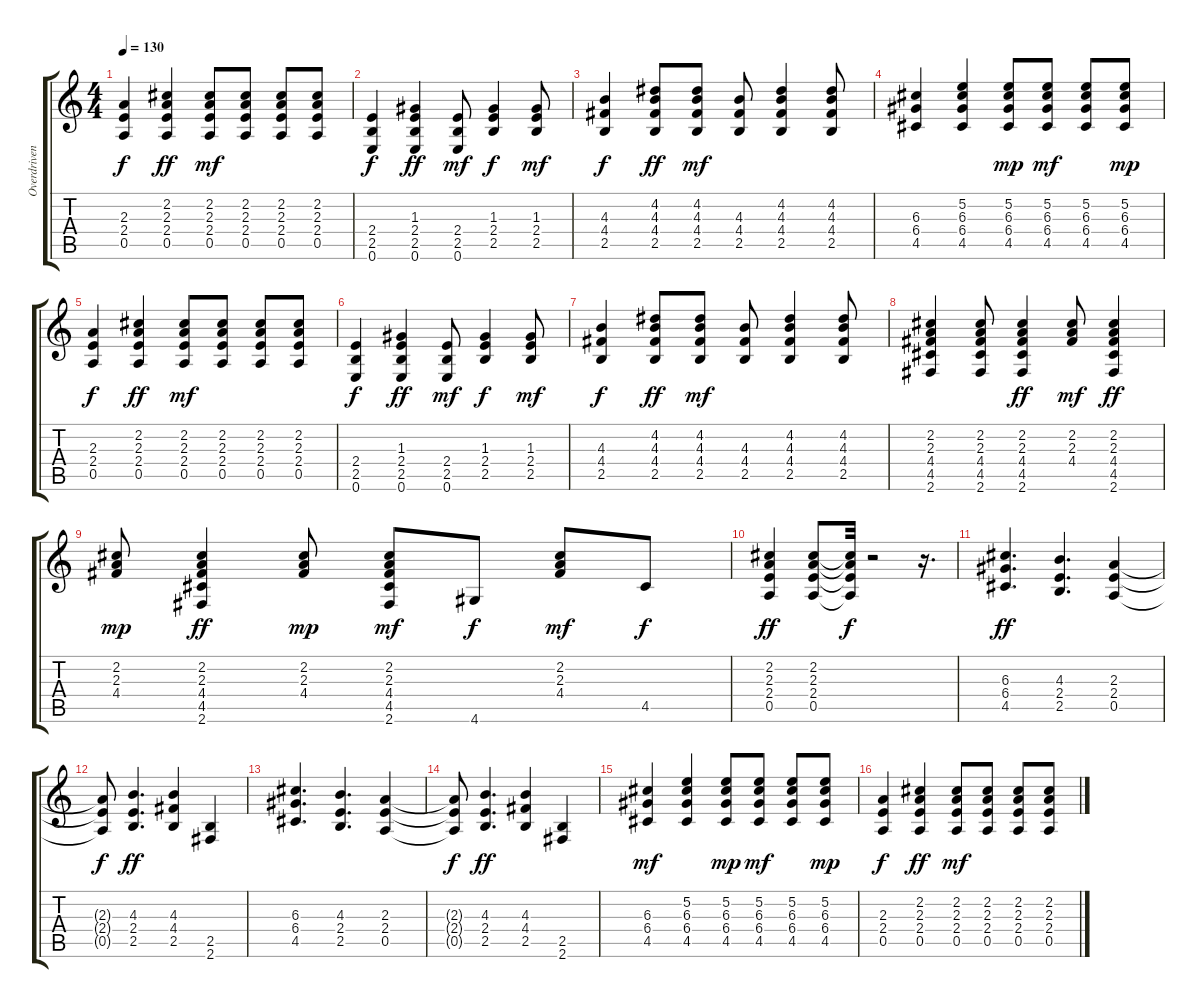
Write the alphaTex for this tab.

\track ("Overdriven Guitar 1" "Overdriven") {instrument overdrivenguitar}
\staff {score tabs}
\tuning (E4 B3 G3 D3 A2 E2) {hide}
\ts (4 4)
\tempo 130
\clef g2
\ks c
(2.3 2.4 0.5).4{dy f} (2.2 2.3 2.4 0.5).4{dy ff} (2.2 2.3 2.4 0.5).8{dy mf} (2.2 2.3 2.4 0.5).8 (2.2 2.3 2.4 0.5).8 (2.2 2.3 2.4 0.5).8 |
(2.4 2.5 0.6).4{dy f} (1.3 2.4 2.5 0.6).4{dy ff} (2.4 2.5 0.6).8{dy mf} (1.3 2.4 2.5).4{dy f} (1.3 2.4 2.5).8{dy mf} |
(4.3 4.4 2.5).4{dy f} (4.2 4.3 4.4 2.5).8{dy ff} (4.2 4.3 4.4 2.5).8{dy mf} (4.3 4.4 2.5).8 (4.2 4.3 4.4 2.5).4 (4.2 4.3 4.4 2.5).8 |
(6.3 6.4 4.5).4 (5.2 6.3 6.4 4.5).4 (5.2 6.3 6.4 4.5).8{dy mp} (5.2 6.3 6.4 4.5).8{dy mf} (5.2 6.3 6.4 4.5).8 (5.2 6.3 6.4 4.5).8{dy mp} |
(2.3 2.4 0.5).4{dy f} (2.2 2.3 2.4 0.5).4{dy ff} (2.2 2.3 2.4 0.5).8{dy mf} (2.2 2.3 2.4 0.5).8 (2.2 2.3 2.4 0.5).8 (2.2 2.3 2.4 0.5).8 |
(2.4 2.5 0.6).4{dy f} (1.3 2.4 2.5 0.6).4{dy ff} (2.4 2.5 0.6).8{dy mf} (1.3 2.4 2.5).4{dy f} (1.3 2.4 2.5).8{dy mf} |
(4.3 4.4 2.5).4{dy f} (4.2 4.3 4.4 2.5).8{dy ff} (4.2 4.3 4.4 2.5).8{dy mf} (4.3 4.4 2.5).8 (4.2 4.3 4.4 2.5).4 (4.2 4.3 4.4 2.5).8 |
(2.2 2.3 4.4 4.5 2.6).4 (2.2 2.3 4.4 4.5 2.6).8 (2.2 2.3 4.4 4.5 2.6).4{dy ff} (2.2 2.3 4.4).8{dy mf} (2.2 2.3 4.4 4.5 2.6).4{dy ff} |
(2.2 2.3 4.4).8{dy mp} (2.2 2.3 4.4 4.5 2.6).4{dy ff} (2.2 2.3 4.4).8{dy mp} (2.2 2.3 4.4 4.5 2.6).8{dy mf} 4.6.8{dy f} (2.2 2.3 4.4).8{dy mf} 4.5.8{dy f} |
(2.2 2.3 2.4 0.5).4{dy ff} (2.2 2.3 2.4 0.5).8 (2.2{t} 2.3{t} 2.4{t} 0.5{t}).32{dy f} r.2 r.16{d} |
(6.3 6.4 4.5).4{d dy ff} (4.3 2.4 2.5).4{d} (2.3 2.4 0.5).4 |
(2.3{t} 2.4{t} 0.5{t}).8{dy f} (4.3 2.4 2.5).4{d dy ff} (4.3 4.4 2.5).4 (2.5 2.6).4 |
(6.3 6.4 4.5).4{d} (4.3 2.4 2.5).4{d} (2.3 2.4 0.5).4 |
(2.3{t} 2.4{t} 0.5{t}).8{dy f} (4.3 2.4 2.5).4{d dy ff} (4.3 4.4 2.5).4 (2.5 2.6).4 |
(6.3 6.4 4.5).4{dy mf} (5.2 6.3 6.4 4.5).4 (5.2 6.3 6.4 4.5).8{dy mp} (5.2 6.3 6.4 4.5).8{dy mf} (5.2 6.3 6.4 4.5).8 (5.2 6.3 6.4 4.5).8{dy mp} |
(2.3 2.4 0.5).4{dy f} (2.2 2.3 2.4 0.5).4{dy ff} (2.2 2.3 2.4 0.5).8{dy mf} (2.2 2.3 2.4 0.5).8 (2.2 2.3 2.4 0.5).8 (2.2 2.3 2.4 0.5).8
